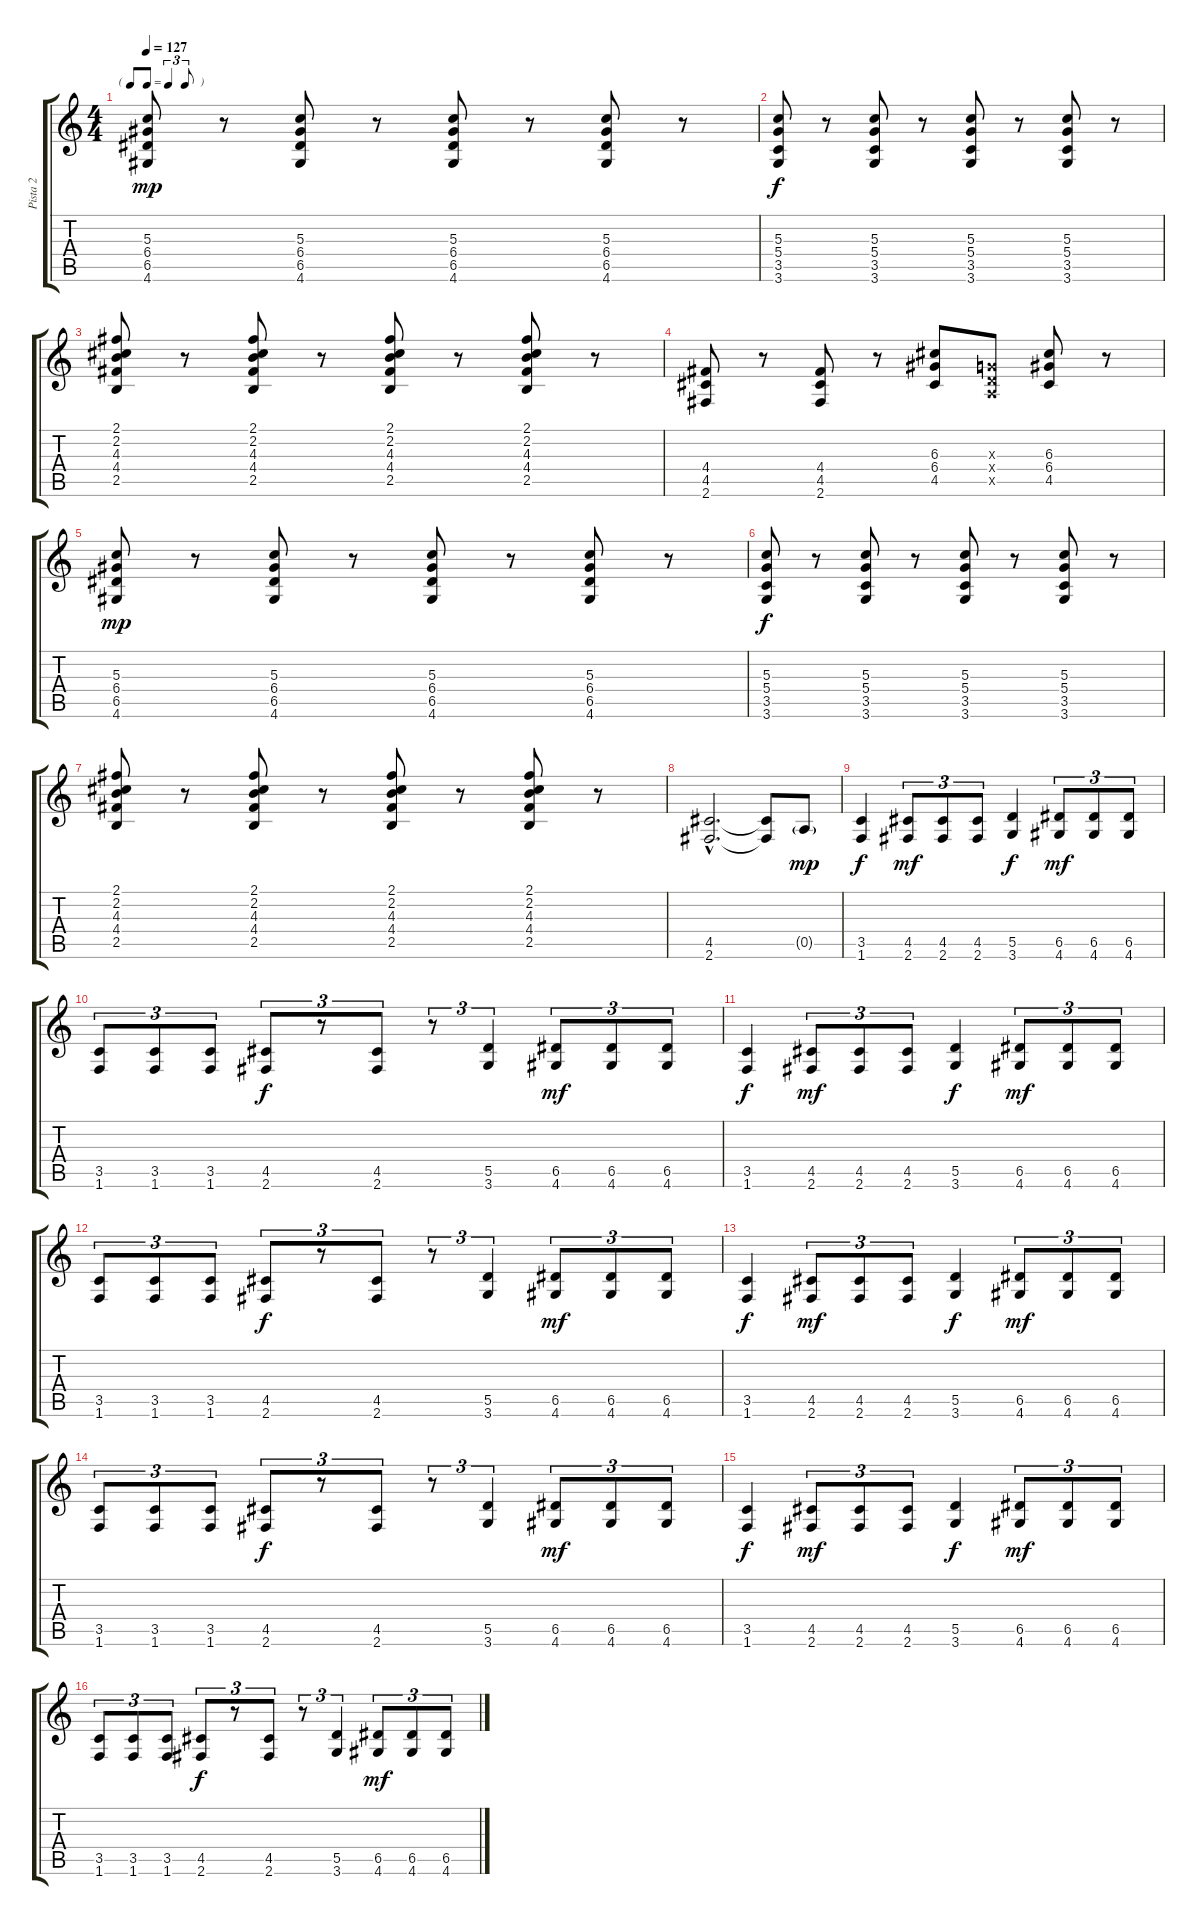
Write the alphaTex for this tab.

\track ("Pista 2" "Pista 2") {instrument overdrivenguitar}
\staff {score tabs}
\tuning (E4 B3 G3 D3 A2 E2) {hide}
\ts (4 4)
\tf triplet8th
\tempo 127
\clef g2
\ks c
(5.3 6.4 6.5 4.6).8{dy mp} r.8 (5.3 6.4 6.5 4.6).8 r.8 (5.3 6.4 6.5 4.6).8 r.8 (5.3 6.4 6.5 4.6).8 r.8 |
(5.3 5.4 3.5 3.6).8{dy f} r.8 (5.3 5.4 3.5 3.6).8 r.8 (5.3 5.4 3.5 3.6).8 r.8 (5.3 5.4 3.5 3.6).8 r.8 |
(2.1 2.2 4.3 4.4 2.5).8 r.8 (2.1 2.2 4.3 4.4 2.5).8 r.8 (2.1 2.2 4.3 4.4 2.5).8 r.8 (2.1 2.2 4.3 4.4 2.5).8 r.8 |
(4.4 4.5 2.6).8 r.8 (4.4 4.5 2.6).8 r.8 (6.3 6.4 4.5).8 (0.3{x} 0.4{x} 0.5{x}).8 (6.3 6.4 4.5).8 r.8 |
(5.3 6.4 6.5 4.6).8{dy mp} r.8 (5.3 6.4 6.5 4.6).8 r.8 (5.3 6.4 6.5 4.6).8 r.8 (5.3 6.4 6.5 4.6).8 r.8 |
(5.3 5.4 3.5 3.6).8{dy f} r.8 (5.3 5.4 3.5 3.6).8 r.8 (5.3 5.4 3.5 3.6).8 r.8 (5.3 5.4 3.5 3.6).8 r.8 |
(2.1 2.2 4.3 4.4 2.5).8 r.8 (2.1 2.2 4.3 4.4 2.5).8 r.8 (2.1 2.2 4.3 4.4 2.5).8 r.8 (2.1 2.2 4.3 4.4 2.5).8 r.8 |
(4.5{hac} 2.6{hac}).2{d} (4.5{t} 2.6{t}).8 0.5{g}.8{dy mp} |
(3.5 1.6).4{dy f} (4.5 2.6).8{tu (3 2) dy mf} (4.5 2.6).8{tu (3 2)} (4.5 2.6).8{tu (3 2)} (5.5 3.6).4{dy f} (6.5 4.6).8{tu (3 2) dy mf} (6.5 4.6).8{tu (3 2)} (6.5 4.6).8{tu (3 2)} |
(3.5 1.6).8{tu (3 2)} (3.5 1.6).8{tu (3 2)} (3.5 1.6).8{tu (3 2)} (4.5 2.6).8{tu (3 2) dy f} r.8{tu (3 2)} (4.5 2.6).8{tu (3 2)} r.8{tu (3 2)} (5.5 3.6).4{tu (3 2)} (6.5 4.6).8{tu (3 2) dy mf} (6.5 4.6).8{tu (3 2)} (6.5 4.6).8{tu (3 2)} |
(3.5 1.6).4{dy f} (4.5 2.6).8{tu (3 2) dy mf} (4.5 2.6).8{tu (3 2)} (4.5 2.6).8{tu (3 2)} (5.5 3.6).4{dy f} (6.5 4.6).8{tu (3 2) dy mf} (6.5 4.6).8{tu (3 2)} (6.5 4.6).8{tu (3 2)} |
(3.5 1.6).8{tu (3 2)} (3.5 1.6).8{tu (3 2)} (3.5 1.6).8{tu (3 2)} (4.5 2.6).8{tu (3 2) dy f} r.8{tu (3 2)} (4.5 2.6).8{tu (3 2)} r.8{tu (3 2)} (5.5 3.6).4{tu (3 2)} (6.5 4.6).8{tu (3 2) dy mf} (6.5 4.6).8{tu (3 2)} (6.5 4.6).8{tu (3 2)} |
(3.5 1.6).4{dy f} (4.5 2.6).8{tu (3 2) dy mf} (4.5 2.6).8{tu (3 2)} (4.5 2.6).8{tu (3 2)} (5.5 3.6).4{dy f} (6.5 4.6).8{tu (3 2) dy mf} (6.5 4.6).8{tu (3 2)} (6.5 4.6).8{tu (3 2)} |
(3.5 1.6).8{tu (3 2)} (3.5 1.6).8{tu (3 2)} (3.5 1.6).8{tu (3 2)} (4.5 2.6).8{tu (3 2) dy f} r.8{tu (3 2)} (4.5 2.6).8{tu (3 2)} r.8{tu (3 2)} (5.5 3.6).4{tu (3 2)} (6.5 4.6).8{tu (3 2) dy mf} (6.5 4.6).8{tu (3 2)} (6.5 4.6).8{tu (3 2)} |
(3.5 1.6).4{dy f} (4.5 2.6).8{tu (3 2) dy mf} (4.5 2.6).8{tu (3 2)} (4.5 2.6).8{tu (3 2)} (5.5 3.6).4{dy f} (6.5 4.6).8{tu (3 2) dy mf} (6.5 4.6).8{tu (3 2)} (6.5 4.6).8{tu (3 2)} |
(3.5 1.6).8{tu (3 2)} (3.5 1.6).8{tu (3 2)} (3.5 1.6).8{tu (3 2)} (4.5 2.6).8{tu (3 2) dy f} r.8{tu (3 2)} (4.5 2.6).8{tu (3 2)} r.8{tu (3 2)} (5.5 3.6).4{tu (3 2)} (6.5 4.6).8{tu (3 2) dy mf} (6.5 4.6).8{tu (3 2)} (6.5 4.6).8{tu (3 2)}
